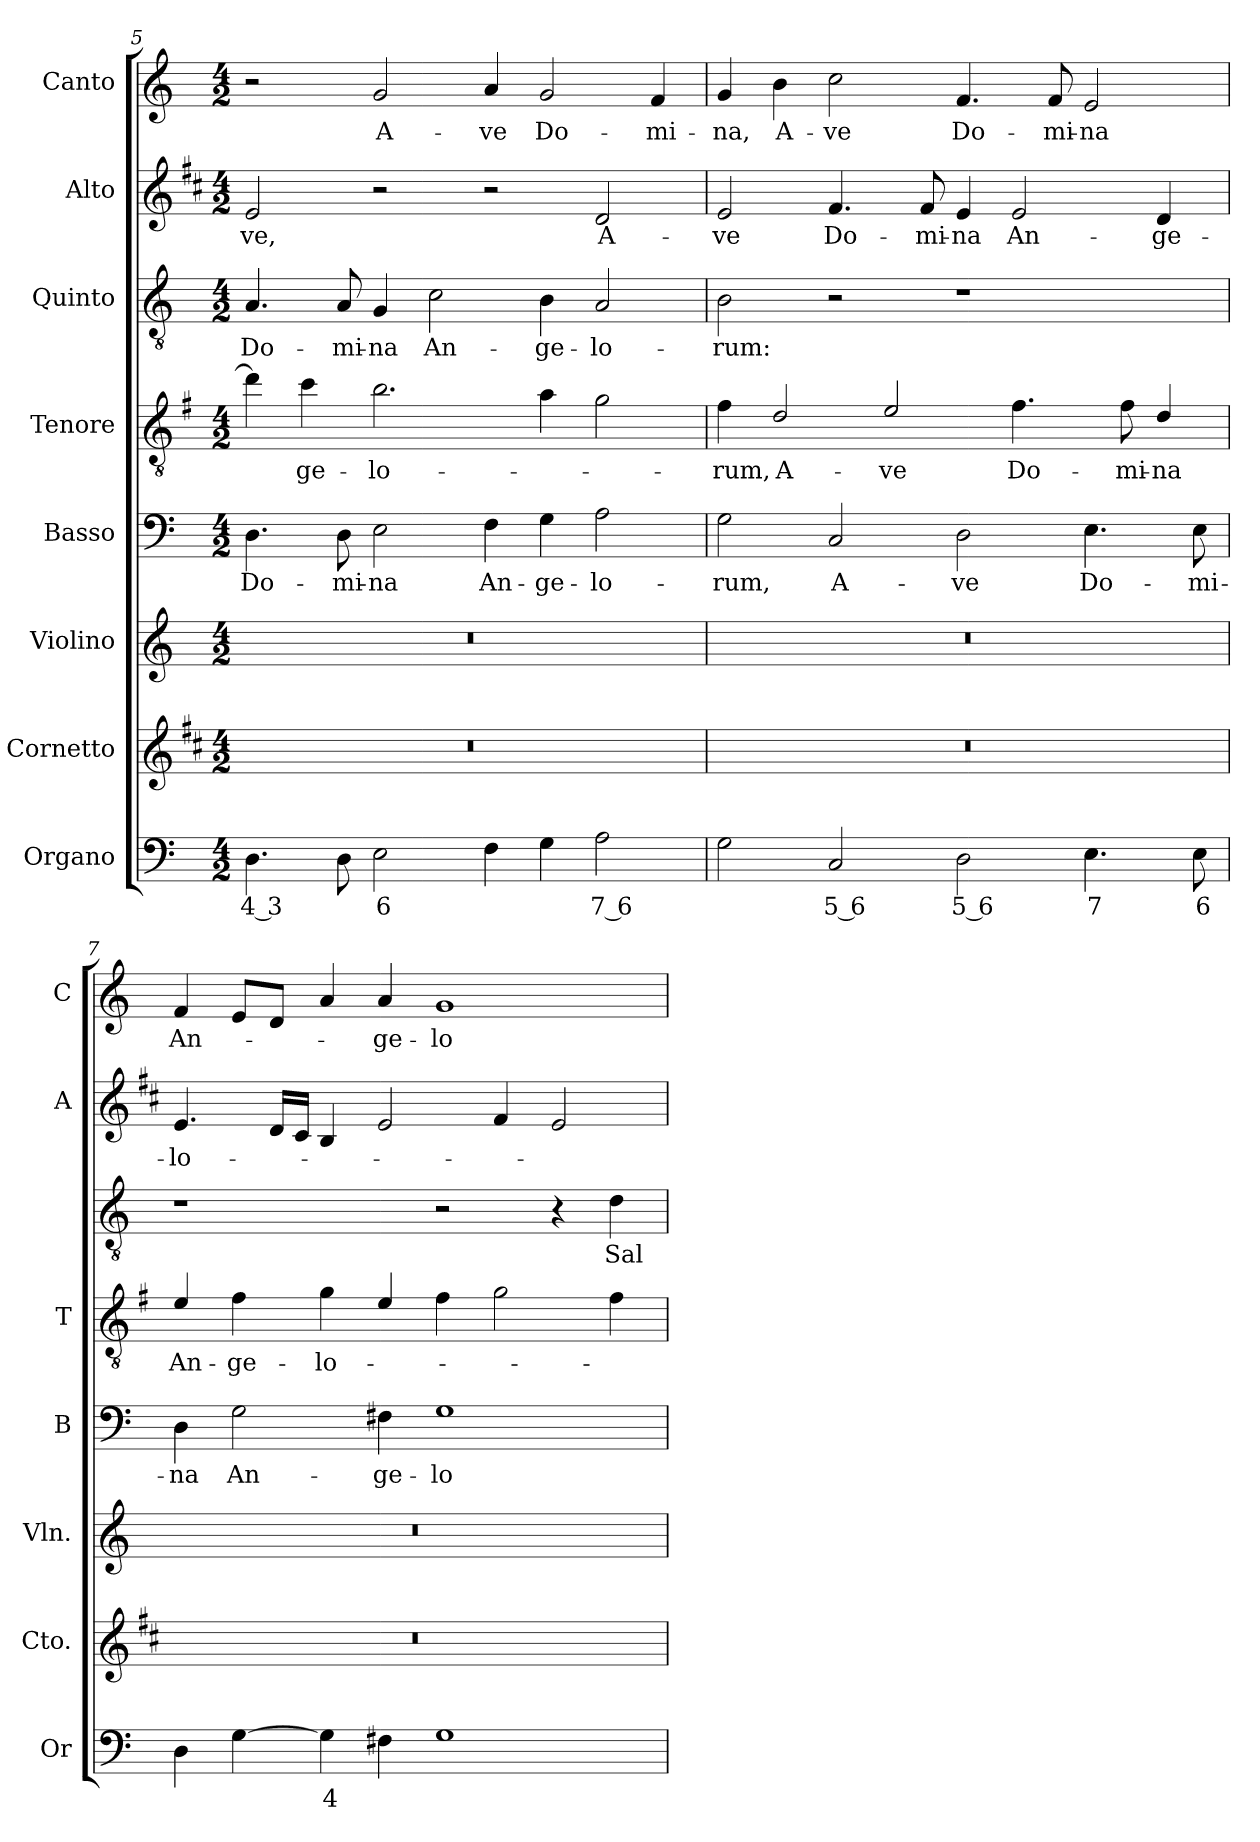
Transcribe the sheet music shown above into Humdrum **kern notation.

**kern	**text	**kern	**kern	**kern	**text	**kern	**text	**kern	**text	**kern	**text	**kern	**text
*part8	*part8	*part7	*part6	*part5	*part5	*part4	*part4	*part3	*part3	*part2	*part2	*part1	*part1
*staff8	*staff8	*staff7	*staff6	*staff5	*staff5	*staff4	*staff4	*staff3	*staff3	*staff2	*staff2	*staff1	*staff1
*I"Organo	*	*I"Cornetto	*I"Violino	*I"Basso	*	*I"Tenore	*	*I"Quinto	*	*I"Alto	*	*I"Canto	*
*I'Or	*	*I'Cto.	*I'Vln.	*I'B	*	*I'T	*	*	*	*I'A	*	*I'C	*
*clefF4	*	*clefG2	*clefG2	*clefF4	*	*clefGv2	*	*clefGv2	*	*clefG2	*	*clefG2	*
*	*	*ITrd1c2	*	*	*	*ITrd4c7	*	*	*	*ITrd1c2	*	*	*
*k[]	*	*k[]	*k[]	*k[]	*	*k[]	*	*k[]	*	*k[]	*	*k[]	*
*C:	*	*C:	*C:	*C:	*	*C:	*	*C:	*	*C:	*	*C:	*
*M4/2	*	*M4/2	*M4/2	*M4/2	*	*M4/2	*	*M4/2	*	*M4/2	*	*M4/2	*
=5	=5	=5	=5	=5	=5	=5	=5	=5	=5	=5	=5	=5	=5
!	!LO:LY:b	!	!	!	!LO:LY:b	!	!	!	!LO:LY:b	!	!LO:LY:b	!	!
4.D\	4 3	0r	0r	4.D\	Do-	4g\]	.	4.A/	Do-	2d/	-ve,	2r	.
!	!	!	!	!	!	!	!LO:LY:b	!	!	!	!	!	!
.	.	.	.	.	.	4f\	-ge-	.	.	.	.	.	.
!	!	!	!	!	!LO:LY:b	!	!	!	!LO:LY:b	!	!	!	!
8D\	.	.	.	8D\	-mi-	.	.	8A/	-mi-	.	.	.	.
!	!LO:LY:b	!	!	!	!LO:LY:b	!	!LO:LY:b	!	!LO:LY:b	!	!	!	!LO:LY:b
2E\	6	.	.	2E\	-na	2.e\	-lo-	4G/	-na	2r	.	2g/	A-
!	!	!	!	!	!	!	!	!	!LO:LY:b	!	!	!	!
.	.	.	.	.	.	.	.	2c\	An-	.	.	.	.
!	!	!	!	!	!LO:LY:b	!	!	!	!	!	!	!	!LO:LY:b
4F\	.	.	.	4F\	An-	.	.	.	.	2r	.	4a/	-ve
!	!	!	!	!	!LO:LY:b	!	!	!	!LO:LY:b	!	!	!	!LO:LY:b
4G\	.	.	.	4G\	-ge-	4d\	.	4B\	-ge-	.	.	2g/	Do-
!	!LO:LY:b	!	!	!	!LO:LY:b	!	!	!	!LO:LY:b	!	!LO:LY:b	!	!
2A\	7 6	.	.	2A\	-lo-	2c\	.	2A/	-lo-	2c/	A-	.	.
!	!	!	!	!	!	!	!	!	!	!	!	!	!LO:LY:b
.	.	.	.	.	.	.	.	.	.	.	.	4f/	-mi-
=6	=6	=6	=6	=6	=6	=6	=6	=6	=6	=6	=6	=6	=6
!	!	!	!	!	!LO:LY:b	!	!LO:LY:b	!	!LO:LY:b	!	!LO:LY:b	!	!LO:LY:b
2G\	.	0r	0r	2G\	-rum,	4B\	-rum,	2B\	-rum:	2d/	-ve	4g/	-na,
!	!	!	!	!	!	!	!LO:LY:b	!	!	!	!	!	!LO:LY:b
.	.	.	.	.	.	2G/	A-	.	.	.	.	4b\	A-
!	!LO:LY:b	!	!	!	!LO:LY:b	!	!	!	!	!	!LO:LY:b	!	!LO:LY:b
2C/	5 6	.	.	2C/	A-	.	.	2r	.	4.e/	Do-	2cc\	-ve
!	!	!	!	!	!	!	!LO:LY:b	!	!	!	!	!	!
.	.	.	.	.	.	2A/	-ve	.	.	.	.	.	.
!	!	!	!	!	!	!	!	!	!	!	!LO:LY:b	!	!
.	.	.	.	.	.	.	.	.	.	8e/	-mi-	.	.
!	!LO:LY:b	!	!	!	!LO:LY:b	!	!	!	!	!	!LO:LY:b	!	!LO:LY:b
2D\	5 6	.	.	2D\	-ve	.	.	1r	.	4d/	-na	4.f/	Do-
!	!	!	!	!	!	!	!LO:LY:b	!	!	!	!LO:LY:b	!	!
.	.	.	.	.	.	4.B\	Do-	.	.	2d/	An-	.	.
!	!	!	!	!	!	!	!	!	!	!	!	!	!LO:LY:b
.	.	.	.	.	.	.	.	.	.	.	.	8f/	-mi-
!	!LO:LY:b	!	!	!	!LO:LY:b	!	!	!	!	!	!	!	!LO:LY:b
4.E\	7	.	.	4.E\	Do-	.	.	.	.	.	.	2e/	-na
!	!	!	!	!	!	!	!LO:LY:b	!	!	!	!	!	!
.	.	.	.	.	.	8B\	-mi-	.	.	.	.	.	.
!	!	!	!	!	!	!	!LO:LY:b	!	!	!	!LO:LY:b	!	!
.	.	.	.	.	.	4G/	-na	.	.	4c/	-ge-	.	.
!	!LO:LY:b	!	!	!	!LO:LY:b	!	!	!	!	!	!	!	!
8E\	6	.	.	8E\	-mi-	.	.	.	.	.	.	.	.
!!LO:PB:g=z
=7	=7	=7	=7	=7	=7	=7	=7	=7	=7	=7	=7	=7	=7
!	!	!	!	!	!LO:LY:b	!	!LO:LY:b	!	!	!	!LO:LY:b	!	!LO:LY:b
4D\	.	0r	0r	4D\	-na	4A/	An-	1r	.	4.d/	-lo-	4f/	An-
!	!	!	!	!	!LO:LY:b	!	!LO:LY:b	!	!	!	!	!	!
[4G\	.	.	.	2G\	An-	4B\	-ge-	.	.	.	.	8e/L	.
.	.	.	.	.	.	.	.	.	.	16c/LL	.	8d/J	.
.	.	.	.	.	.	.	.	.	.	16B/JJ	.	.	.
!	!LO:LY:b	!	!	!	!	!	!LO:LY:b	!	!	!	!	!	!
4G\]	4	.	.	.	.	4c\	-lo-	.	.	4A/	.	4a/	.
!	!	!	!	!	!LO:LY:b	!	!	!	!	!	!	!	!LO:LY:b
4F#X\	.	.	.	4F#X\	-ge-	4A/	.	.	.	2d/	.	4a/	-ge-
!	!	!	!	!	!LO:LY:b	!	!	!	!	!	!	!	!LO:LY:b
1G	.	.	.	1G	-lo-	4B\	.	2r	.	.	.	1g	-lo-
.	.	.	.	.	.	2c\	.	.	.	4e/	.	.	.
.	.	.	.	.	.	.	.	4r	.	2d/	.	.	.
!	!	!	!	!	!	!	!	!	!LO:LY:b	!	!	!	!
.	.	.	.	.	.	4B\	.	4d\	Sal-	.	.	.	.
=	=	=	=	=	=	=	=	=	=	=	=	=	=
*-	*-	*-	*-	*-	*-	*-	*-	*-	*-	*-	*-	*-	*-
